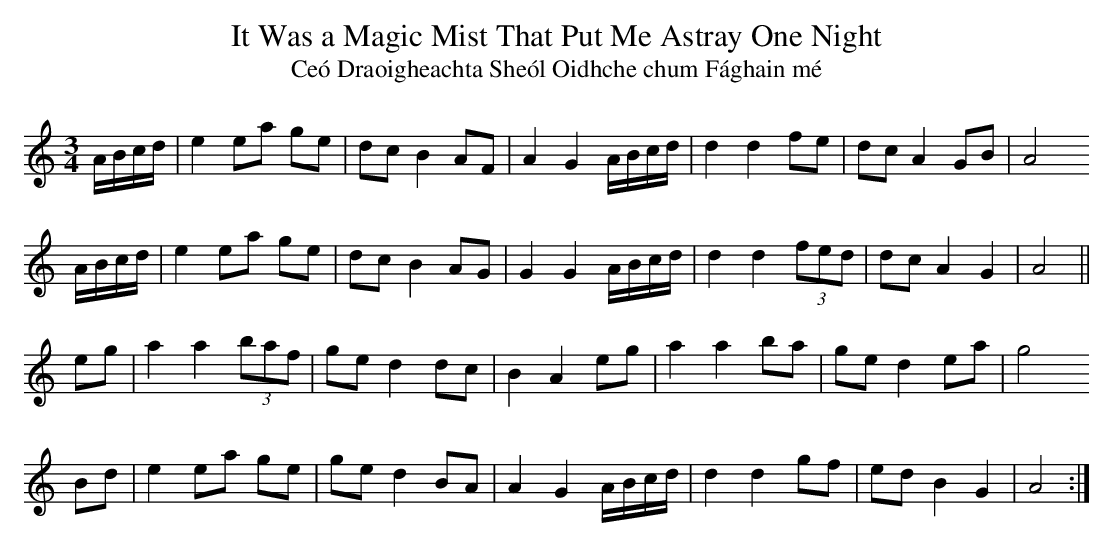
X:1
T:It Was a Magic Mist That Put Me Astray One Night
T:Ce\'o Draoigheachta She\'ol Oidhche chum F\'aghain m\'e
M:3/4
L:1/8
K:Am
A/B/c/d/ | e2 ea ge | dc B2 AF | A2 G2 A/B/c/d/ | d2 d2 fe | dc A2 GB | A4
A/B/c/d/ | e2 ea ge | dc B2 AG | G2 G2 A/B/c/d/ | d2 d2 (3fed | dc A2 G2 | A4 ||
eg | a2 a2 (3baf | ge d2 dc | B2 A2 eg | a2 a2 ba | ge d2 ea | g4
Bd | e2 ea ge | ge d2 BA | A2 G2 A/B/c/d/ | d2 d2 gf | ed B2 G2 | A4 :|
